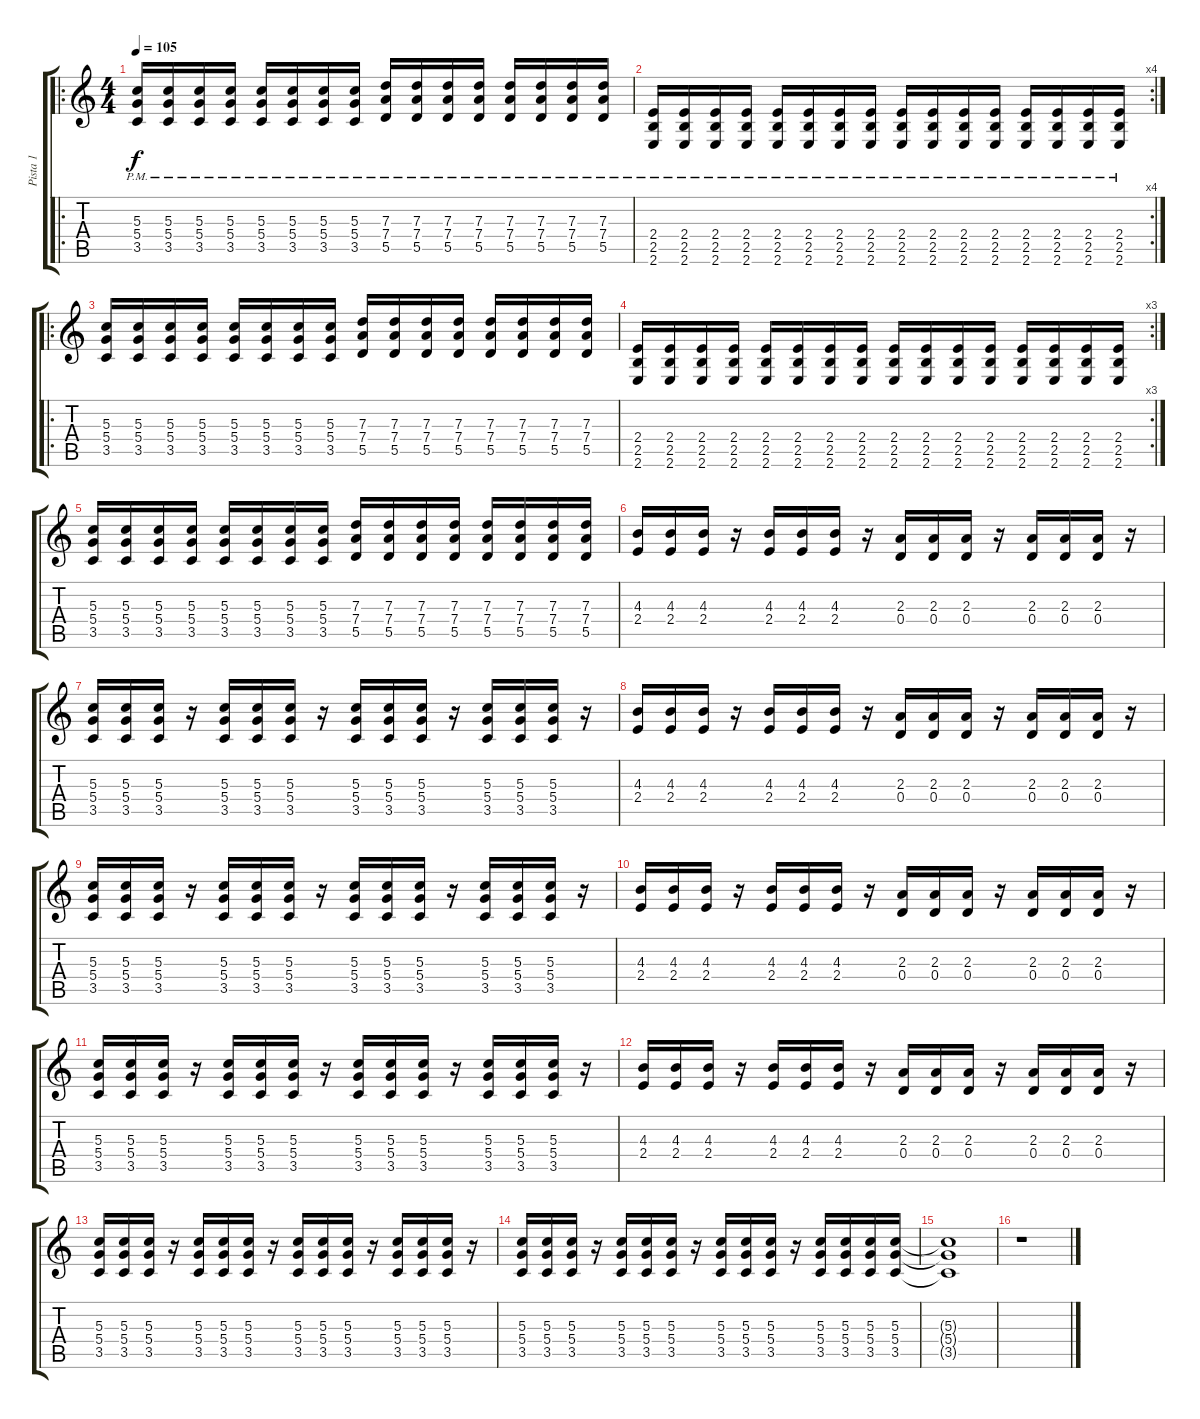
\track ("Pista 1" "Pista 1") {instrument overdrivenguitar}
\staff {score tabs}
\tuning (E4 B3 G3 D3 A2 D2) {hide}
\ro
\ts (4 4)
\tempo 105
\clef g2
\ks c
(5.3{pm} 5.4{pm} 3.5{pm}).16{dy f} (5.3{pm} 5.4{pm} 3.5{pm}).16 (5.3{pm} 5.4{pm} 3.5{pm}).16 (5.3{pm} 5.4{pm} 3.5{pm}).16 (5.3{pm} 5.4{pm} 3.5{pm}).16 (5.3{pm} 5.4{pm} 3.5{pm}).16 (5.3{pm} 5.4{pm} 3.5{pm}).16 (5.3{pm} 5.4{pm} 3.5{pm}).16 (7.3{pm} 7.4{pm} 5.5{pm}).16 (7.3{pm} 7.4{pm} 5.5{pm}).16 (7.3{pm} 7.4{pm} 5.5{pm}).16 (7.3{pm} 7.4{pm} 5.5{pm}).16 (7.3{pm} 7.4{pm} 5.5{pm}).16 (7.3{pm} 7.4{pm} 5.5{pm}).16 (7.3{pm} 7.4{pm} 5.5{pm}).16 (7.3{pm} 7.4{pm} 5.5{pm}).16 |
\rc 4
(2.4{pm} 2.5{pm} 2.6{pm}).16 (2.4{pm} 2.5{pm} 2.6{pm}).16 (2.4{pm} 2.5{pm} 2.6{pm}).16 (2.4{pm} 2.5{pm} 2.6{pm}).16 (2.4{pm} 2.5{pm} 2.6{pm}).16 (2.4{pm} 2.5{pm} 2.6{pm}).16 (2.4{pm} 2.5{pm} 2.6{pm}).16 (2.4{pm} 2.5{pm} 2.6{pm}).16 (2.4{pm} 2.5{pm} 2.6{pm}).16 (2.4{pm} 2.5{pm} 2.6{pm}).16 (2.4{pm} 2.5{pm} 2.6{pm}).16 (2.4{pm} 2.5{pm} 2.6{pm}).16 (2.4{pm} 2.5{pm} 2.6{pm}).16 (2.4{pm} 2.5{pm} 2.6{pm}).16 (2.4{pm} 2.5{pm} 2.6{pm}).16 (2.4{pm} 2.5{pm} 2.6{pm}).16 |
\ro
(5.3 5.4 3.5).16 (5.3 5.4 3.5).16 (5.3 5.4 3.5).16 (5.3 5.4 3.5).16 (5.3 5.4 3.5).16 (5.3 5.4 3.5).16 (5.3 5.4 3.5).16 (5.3 5.4 3.5).16 (7.3 7.4 5.5).16 (7.3 7.4 5.5).16 (7.3 7.4 5.5).16 (7.3 7.4 5.5).16 (7.3 7.4 5.5).16 (7.3 7.4 5.5).16 (7.3 7.4 5.5).16 (7.3 7.4 5.5).16 |
\rc 3
(2.4 2.5 2.6).16 (2.4 2.5 2.6).16 (2.4 2.5 2.6).16 (2.4 2.5 2.6).16 (2.4 2.5 2.6).16 (2.4 2.5 2.6).16 (2.4 2.5 2.6).16 (2.4 2.5 2.6).16 (2.4 2.5 2.6).16 (2.4 2.5 2.6).16 (2.4 2.5 2.6).16 (2.4 2.5 2.6).16 (2.4 2.5 2.6).16 (2.4 2.5 2.6).16 (2.4 2.5 2.6).16 (2.4 2.5 2.6).16 |
(5.3 5.4 3.5).16 (5.3 5.4 3.5).16 (5.3 5.4 3.5).16 (5.3 5.4 3.5).16 (5.3 5.4 3.5).16 (5.3 5.4 3.5).16 (5.3 5.4 3.5).16 (5.3 5.4 3.5).16 (7.3 7.4 5.5).16 (7.3 7.4 5.5).16 (7.3 7.4 5.5).16 (7.3 7.4 5.5).16 (7.3 7.4 5.5).16 (7.3 7.4 5.5).16 (7.3 7.4 5.5).16 (7.3 7.4 5.5).16 |
(4.3 2.4).16 (4.3 2.4).16 (4.3 2.4).16 r.16 (4.3 2.4).16 (4.3 2.4).16 (4.3 2.4).16 r.16 (2.3 0.4).16 (2.3 0.4).16 (2.3 0.4).16 r.16 (2.3 0.4).16 (2.3 0.4).16 (2.3 0.4).16 r.16 |
(5.3 5.4 3.5).16 (5.3 5.4 3.5).16 (5.3 5.4 3.5).16 r.16 (5.3 5.4 3.5).16 (5.3 5.4 3.5).16 (5.3 5.4 3.5).16 r.16 (5.3 5.4 3.5).16 (5.3 5.4 3.5).16 (5.3 5.4 3.5).16 r.16 (5.3 5.4 3.5).16 (5.3 5.4 3.5).16 (5.3 5.4 3.5).16 r.16 |
(4.3 2.4).16 (4.3 2.4).16 (4.3 2.4).16 r.16 (4.3 2.4).16 (4.3 2.4).16 (4.3 2.4).16 r.16 (2.3 0.4).16 (2.3 0.4).16 (2.3 0.4).16 r.16 (2.3 0.4).16 (2.3 0.4).16 (2.3 0.4).16 r.16 |
(5.3 5.4 3.5).16 (5.3 5.4 3.5).16 (5.3 5.4 3.5).16 r.16 (5.3 5.4 3.5).16 (5.3 5.4 3.5).16 (5.3 5.4 3.5).16 r.16 (5.3 5.4 3.5).16 (5.3 5.4 3.5).16 (5.3 5.4 3.5).16 r.16 (5.3 5.4 3.5).16 (5.3 5.4 3.5).16 (5.3 5.4 3.5).16 r.16 |
(4.3 2.4).16 (4.3 2.4).16 (4.3 2.4).16 r.16 (4.3 2.4).16 (4.3 2.4).16 (4.3 2.4).16 r.16 (2.3 0.4).16 (2.3 0.4).16 (2.3 0.4).16 r.16 (2.3 0.4).16 (2.3 0.4).16 (2.3 0.4).16 r.16 |
(5.3 5.4 3.5).16 (5.3 5.4 3.5).16 (5.3 5.4 3.5).16 r.16 (5.3 5.4 3.5).16 (5.3 5.4 3.5).16 (5.3 5.4 3.5).16 r.16 (5.3 5.4 3.5).16 (5.3 5.4 3.5).16 (5.3 5.4 3.5).16 r.16 (5.3 5.4 3.5).16 (5.3 5.4 3.5).16 (5.3 5.4 3.5).16 r.16 |
(4.3 2.4).16 (4.3 2.4).16 (4.3 2.4).16 r.16 (4.3 2.4).16 (4.3 2.4).16 (4.3 2.4).16 r.16 (2.3 0.4).16 (2.3 0.4).16 (2.3 0.4).16 r.16 (2.3 0.4).16 (2.3 0.4).16 (2.3 0.4).16 r.16 |
(5.3 5.4 3.5).16 (5.3 5.4 3.5).16 (5.3 5.4 3.5).16 r.16 (5.3 5.4 3.5).16 (5.3 5.4 3.5).16 (5.3 5.4 3.5).16 r.16 (5.3 5.4 3.5).16 (5.3 5.4 3.5).16 (5.3 5.4 3.5).16 r.16 (5.3 5.4 3.5).16 (5.3 5.4 3.5).16 (5.3 5.4 3.5).16 r.16 |
(5.3 5.4 3.5).16 (5.3 5.4 3.5).16 (5.3 5.4 3.5).16 r.16 (5.3 5.4 3.5).16 (5.3 5.4 3.5).16 (5.3 5.4 3.5).16 r.16 (5.3 5.4 3.5).16 (5.3 5.4 3.5).16 (5.3 5.4 3.5).16 r.16 (5.3 5.4 3.5).16 (5.3 5.4 3.5).16 (5.3 5.4 3.5).16 (5.3 5.4 3.5).16 |
(5.3{t} 5.4{t} 3.5{t}).1 |
r.1
